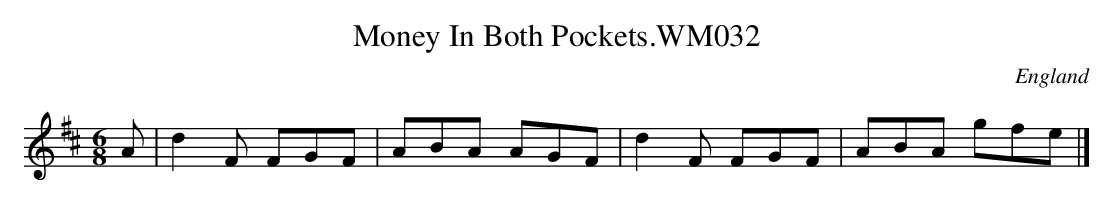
X:1
T:Money In Both Pockets.WM032
M:6/8
L:1/8
O:England
K:D
A|d2F FGF|ABA AGF|d2F FGF|ABA gfe|]
